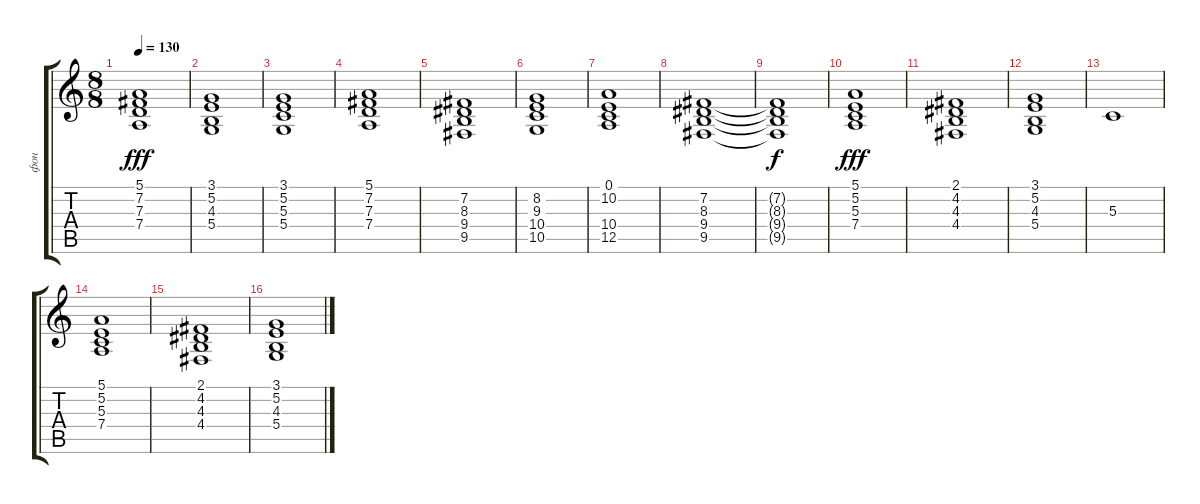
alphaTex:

\track ("фон" "фон") {instrument pad2warm}
\staff {score tabs}
\tuning (E4 B3 G3 D3 A2 E2) {hide}
\ts (8 8)
\tempo 130
\clef g2
\ks c
(5.1 7.2 7.3 7.4).1{dy fff} |
(3.1 5.2 4.3 5.4).1 |
(3.1 5.2 5.3 5.4).1 |
(5.1 7.2 7.3 7.4).1 |
(7.2 8.3 9.4 9.5).1 |
(8.2 9.3 10.4 10.5).1 |
(0.1 10.2 10.4 12.5).1 |
(7.2 8.3 9.4 9.5).1 |
(7.2{t} 8.3{t} 9.4{t} 9.5{t}).1{dy f} |
(5.1 5.2 5.3 7.4).1{dy fff} |
(2.1 4.2 4.3 4.4).1 |
(3.1 5.2 4.3 5.4).1 |
5.3.1 |
(5.1 5.2 5.3 7.4).1 |
(2.1 4.2 4.3 4.4).1 |
(3.1 5.2 4.3 5.4).1
